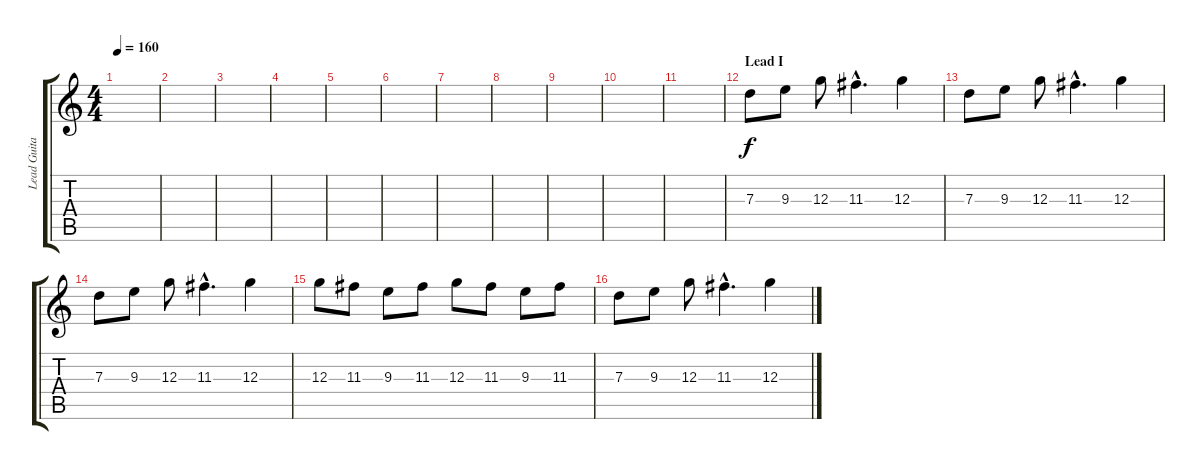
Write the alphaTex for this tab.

\track ("Lead Guitar" "Lead Guita") {instrument distortionguitar}
\staff {score tabs}
\tuning (E4 B3 G3 D3 A2 E2) {hide}
\ts (4 4)
\tempo 160
\clef g2
\ks c
|
|
|
|
|
|
|
|
|
|
|
\section ("" "Lead I")
7.3.8 9.3.8 12.3.8 11.3{hac}.4{d} 12.3.4 |
7.3.8 9.3.8 12.3.8 11.3{hac}.4{d} 12.3.4 |
7.3.8 9.3.8 12.3.8 11.3{hac}.4{d} 12.3.4 |
12.3.8 11.3.8 9.3.8 11.3.8 12.3.8 11.3.8 9.3.8 11.3.8 |
7.3.8 9.3.8 12.3.8 11.3{hac}.4{d} 12.3.4
